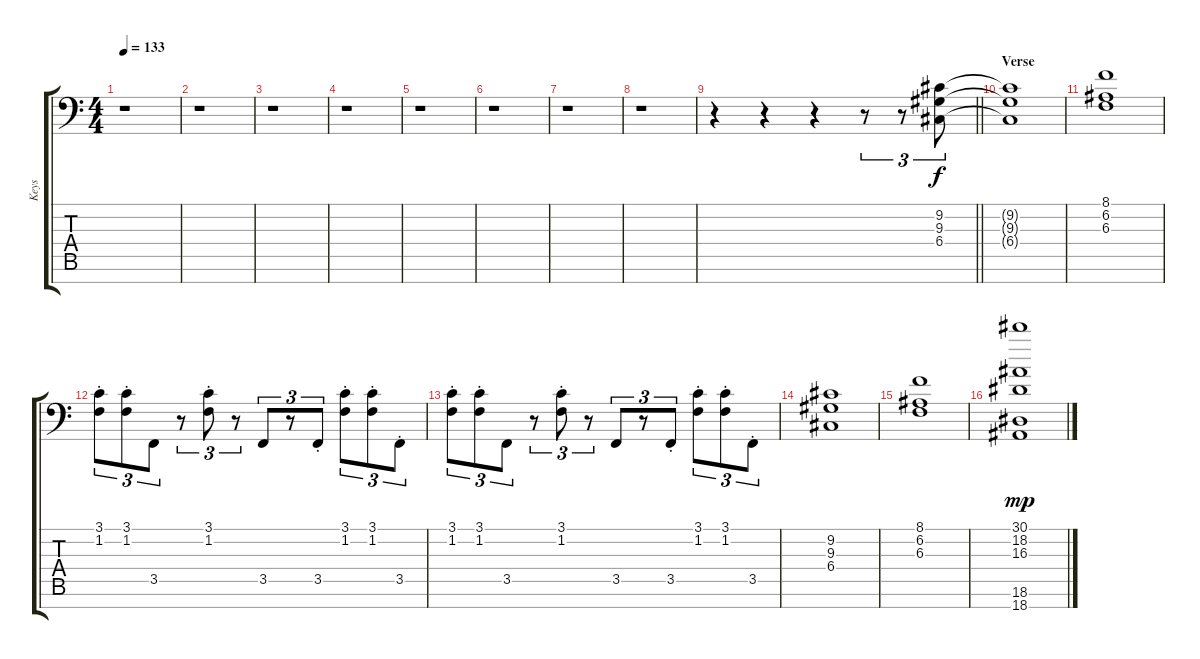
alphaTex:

\track ("Keys" "Keys") {instrument rockorgan}
\staff {score tabs}
\tuning (A3 E3 B2 G2 D2 A1 E1) {hide}
\ts (4 4)
\tempo 133
\clef f4
\ks c
r.1{dy f} |
r.1 |
r.1 |
r.1 |
r.1 |
r.1 |
r.1 |
r.1 |
\barLineRight lightlight
r.4 r.4 r.4 r.8{tu (3 2)} r.8{tu (3 2)} (9.2 9.3 6.4).8{tu (3 2)} |
\section ("" "Verse")
(9.2{t} 9.3{t} 6.4{t}).1 |
(8.1 6.2 6.3).1 |
(3.1{st} 1.2{st}).8{tu (3 2)} (3.1{st} 1.2{st}).8{tu (3 2)} 3.5.8{tu (3 2)} r.8{tu (3 2)} (3.1{st} 1.2).8{tu (3 2)} r.8{tu (3 2)} 3.5.8{tu (3 2)} r.8{tu (3 2)} 3.5{st}.8{tu (3 2)} (3.1{st} 1.2{st}).8{tu (3 2)} (3.1{st} 1.2{st}).8{tu (3 2)} 3.5{st}.8{tu (3 2)} |
(3.1{st} 1.2{st}).8{tu (3 2)} (3.1{st} 1.2{st}).8{tu (3 2)} 3.5.8{tu (3 2)} r.8{tu (3 2)} (3.1{st} 1.2).8{tu (3 2)} r.8{tu (3 2)} 3.5.8{tu (3 2)} r.8{tu (3 2)} 3.5{st}.8{tu (3 2)} (3.1{st} 1.2{st}).8{tu (3 2)} (3.1{st} 1.2{st}).8{tu (3 2)} 3.5{st}.8{tu (3 2)} |
(9.2 9.3 6.4).1 |
(8.1 6.2 6.3).1 |
(30.1 18.2 16.3 18.6 18.7).1{dy mp}
